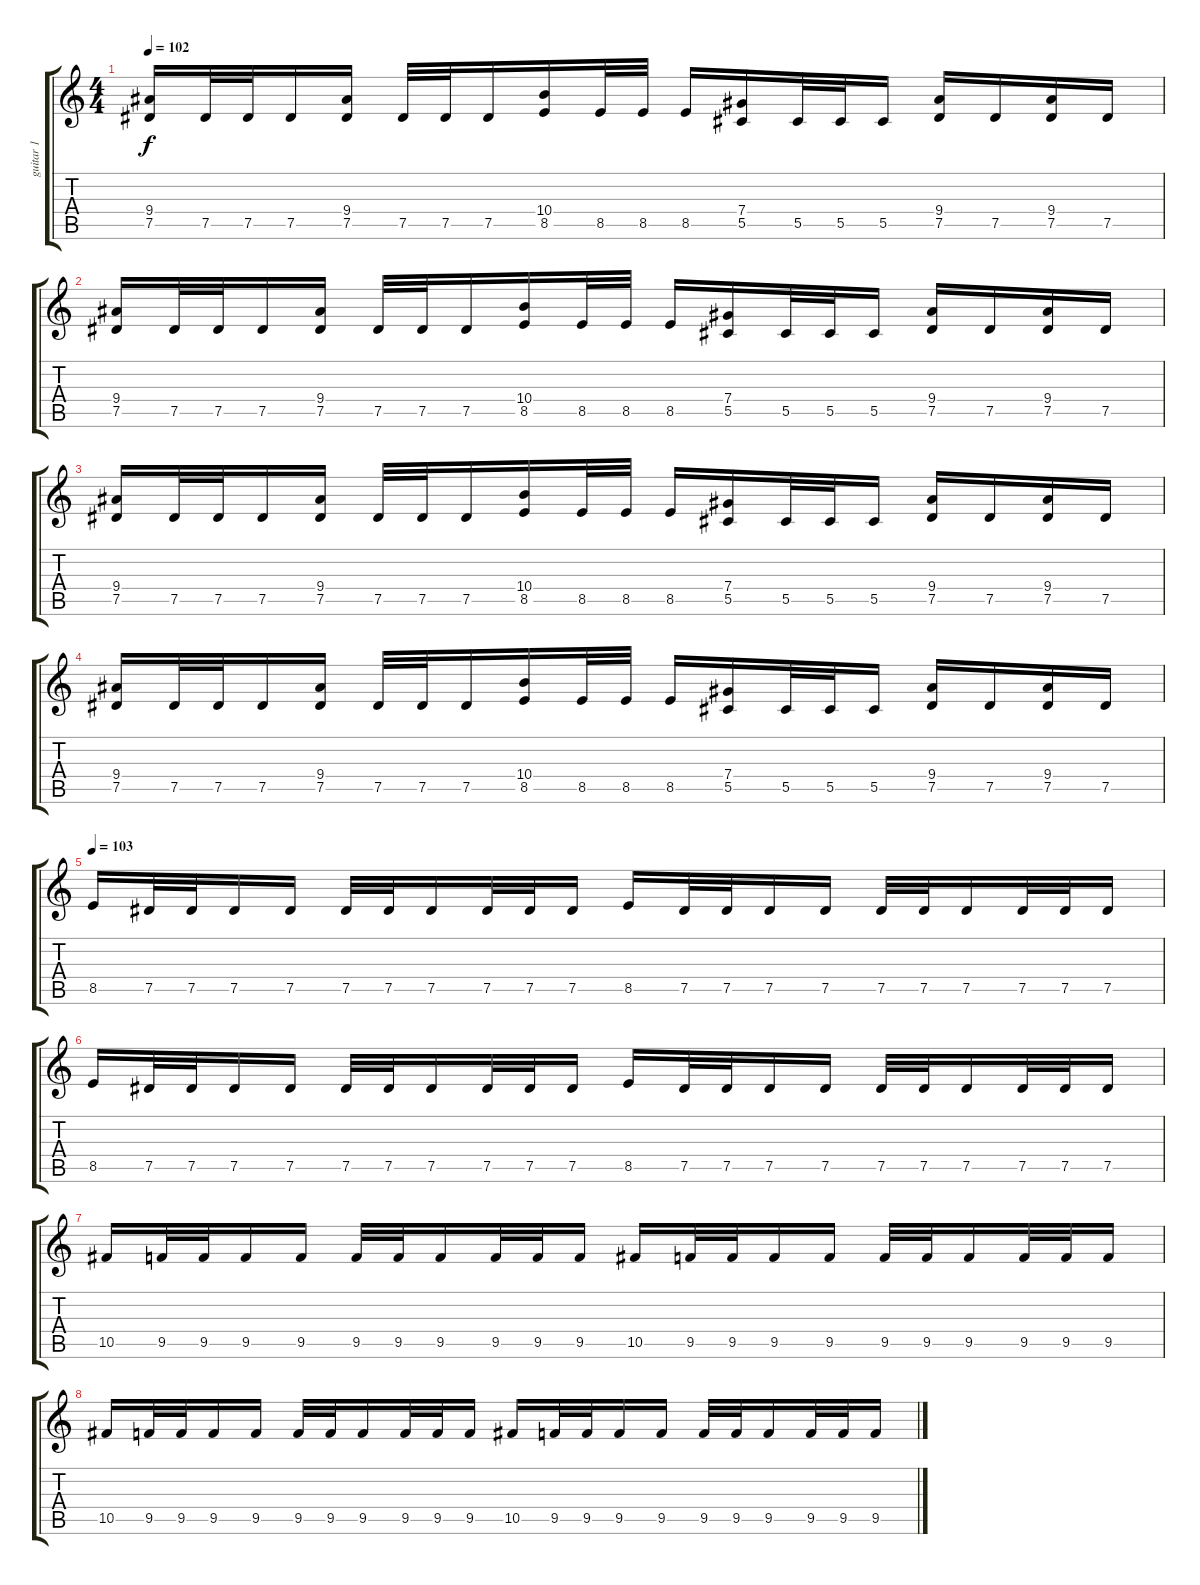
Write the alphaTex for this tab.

\track ("guitar 1" "guitar 1") {solo instrument distortionguitar}
\staff {score tabs}
\tuning (Eb4 Bb3 Gb3 Db3 Ab2 Eb2) {hide}
\ts (4 4)
\tempo 102
\clef g2
\ks c
(9.4 7.5).16{dy f} 7.5.32 7.5.32 7.5.16 (9.4 7.5).16 7.5.32 7.5.32 7.5.16 (10.4 8.5).16 8.5.32 8.5.32 8.5.16 (7.4 5.5).16 5.5.32 5.5.32 5.5.16 (9.4 7.5).16 7.5.16 (9.4 7.5).16 7.5.16 |
(9.4 7.5).16 7.5.32 7.5.32 7.5.16 (9.4 7.5).16 7.5.32 7.5.32 7.5.16 (10.4 8.5).16 8.5.32 8.5.32 8.5.16 (7.4 5.5).16 5.5.32 5.5.32 5.5.16 (9.4 7.5).16 7.5.16 (9.4 7.5).16 7.5.16 |
(9.4 7.5).16 7.5.32 7.5.32 7.5.16 (9.4 7.5).16 7.5.32 7.5.32 7.5.16 (10.4 8.5).16 8.5.32 8.5.32 8.5.16 (7.4 5.5).16 5.5.32 5.5.32 5.5.16 (9.4 7.5).16 7.5.16 (9.4 7.5).16 7.5.16 |
(9.4 7.5).16 7.5.32 7.5.32 7.5.16 (9.4 7.5).16 7.5.32 7.5.32 7.5.16 (10.4 8.5).16 8.5.32 8.5.32 8.5.16 (7.4 5.5).16 5.5.32 5.5.32 5.5.16 (9.4 7.5).16 7.5.16 (9.4 7.5).16 7.5.16 |
\tempo 103
8.5.16 7.5.32 7.5.32 7.5.16 7.5.16 7.5.32 7.5.32 7.5.16 7.5.32 7.5.32 7.5.16 8.5.16 7.5.32 7.5.32 7.5.16 7.5.16 7.5.32 7.5.32 7.5.16 7.5.32 7.5.32 7.5.16 |
8.5.16 7.5.32 7.5.32 7.5.16 7.5.16 7.5.32 7.5.32 7.5.16 7.5.32 7.5.32 7.5.16 8.5.16 7.5.32 7.5.32 7.5.16 7.5.16 7.5.32 7.5.32 7.5.16 7.5.32 7.5.32 7.5.16 |
10.5.16 9.5.32 9.5.32 9.5.16 9.5.16 9.5.32 9.5.32 9.5.16 9.5.32 9.5.32 9.5.16 10.5.16 9.5.32 9.5.32 9.5.16 9.5.16 9.5.32 9.5.32 9.5.16 9.5.32 9.5.32 9.5.16 |
10.5.16 9.5.32 9.5.32 9.5.16 9.5.16 9.5.32 9.5.32 9.5.16 9.5.32 9.5.32 9.5.16 10.5.16 9.5.32 9.5.32 9.5.16 9.5.16 9.5.32 9.5.32 9.5.16 9.5.32 9.5.32 9.5.16
